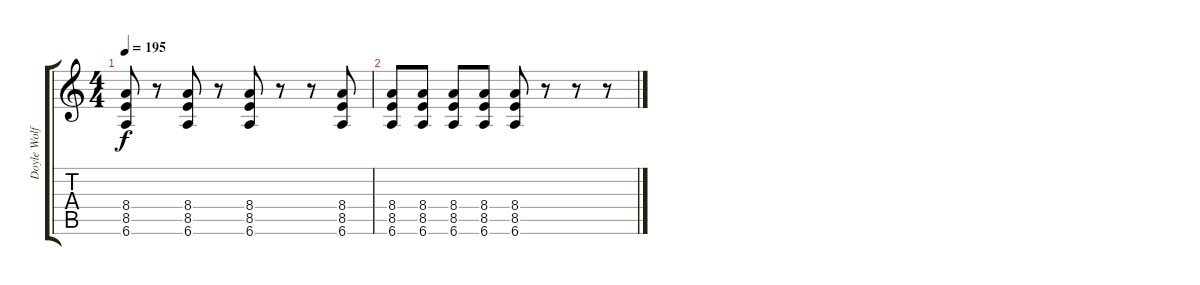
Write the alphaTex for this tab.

\track ("Doyle Wolfgang Von Frankenstein" "Doyle Wolf") {instrument overdrivenguitar}
\staff {score tabs}
\tuning (Eb4 Bb3 Gb3 Db3 Ab2 Eb2) {hide}
\ts (4 4)
\tempo 195
\clef g2
\ks c
(8.4 8.5 6.6).8{dy f} r.8 (8.4 8.5 6.6).8 r.8 (8.4 8.5 6.6).8 r.8 r.8 (8.4 8.5 6.6).8 |
(8.4 8.5 6.6).8 (8.4 8.5 6.6).8 (8.4 8.5 6.6).8 (8.4 8.5 6.6).8 (8.4 8.5 6.6).8 r.8 r.8 r.8
